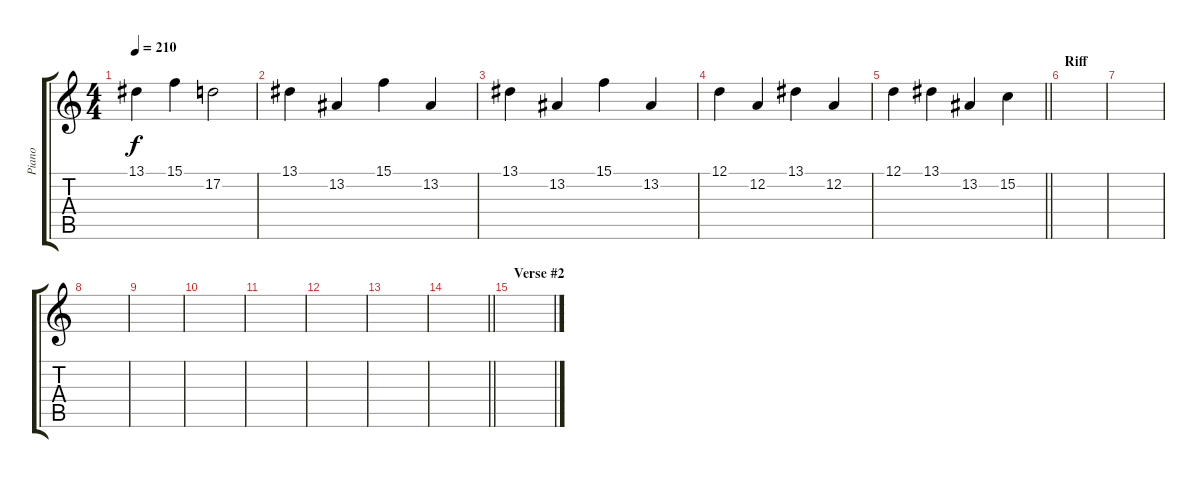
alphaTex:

\track ("Piano" "Piano") {instrument acousticgrandpiano}
\staff {score tabs}
\tuning (D4 A3 F3 C3 G2 C2) {hide}
\ts (4 4)
\tempo 210
\clef g2
\ks c
13.1.4{dy f} 15.1.4 17.2.2 |
13.1.4 13.2.4 15.1.4 13.2.4 |
13.1.4 13.2.4 15.1.4 13.2.4 |
12.1.4 12.2.4 13.1.4 12.2.4 |
\barLineRight lightlight
12.1.4 13.1.4 13.2.4 15.2.4 |
\section ("" "Riff")
|
|
|
|
|
|
|
|
\barLineRight lightlight
|
\section ("" "Verse #2")
